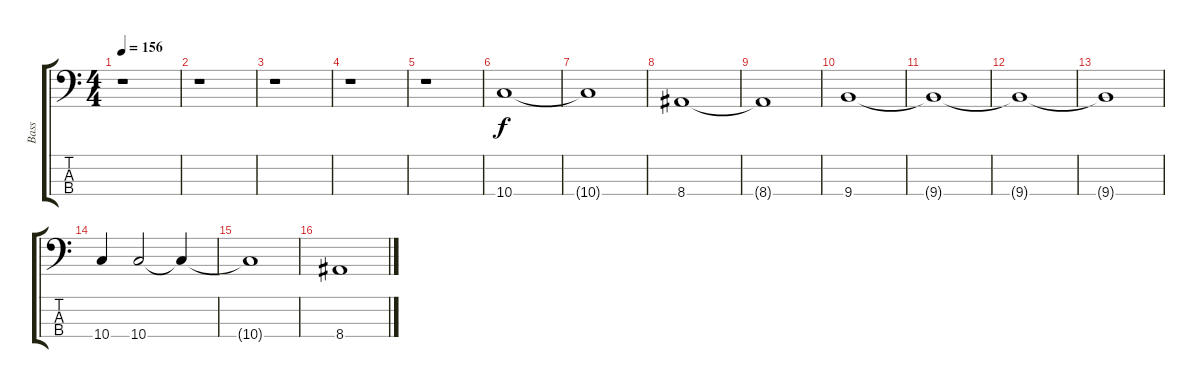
\track ("Bass" "Bass") {instrument fretlessbass}
\staff {score tabs}
\tuning (G2 D2 A1 D1) {hide}
\ts (4 4)
\tempo 156
\clef f4
\ks c
r.1{dy f} |
r.1 |
r.1 |
r.1 |
r.1 |
10.4.1 |
10.4{t}.1 |
8.4.1 |
8.4{t}.1 |
9.4.1 |
9.4{t}.1 |
9.4{t}.1 |
9.4{t}.1 |
10.4.4 10.4.2 10.4{t}.4 |
10.4{t}.1 |
8.4.1
